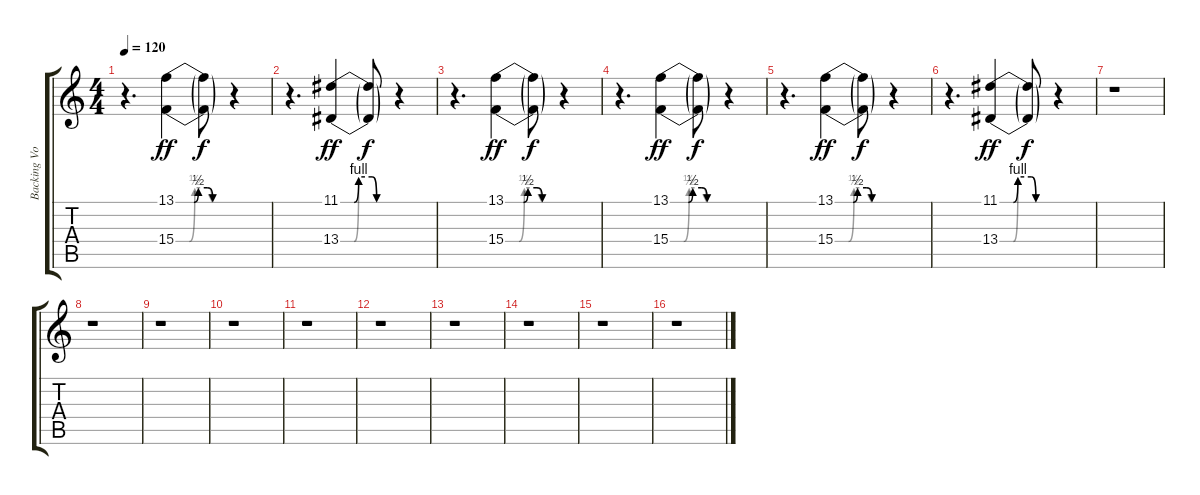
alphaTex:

\track ("Backing Vocals" "Backing Vo") {instrument pad4choir}
\staff {score tabs}
\tuning (E4 B3 G3 D3 A2 E2) {hide}
\ts (4 4)
\tempo 120
\clef g2
\ks c
r.4{d dy f} (13.1{be (custom 0 0 20 0 25 2 35 2 41 0 60 0)} 15.4{be (custom 0 0 15 0 21 2 35 2 40 0 60 0)}).4{dy ff} (13.1{t} 15.4{t}).8{dy f} r.4 |
r.4{d} (11.1{be (custom 0 0 15 0 20 4 35 4 40 0 60 0)} 13.4{be (custom 0 0 15 0 20 4 35 4 40 0 60 0)}).4{dy ff} (11.1{t} 13.4{t}).8{dy f} r.4 |
r.4{d} (13.1{be (custom 0 0 20 0 25 2 35 2 41 0 60 0)} 15.4{be (custom 0 0 15 0 21 2 35 2 40 0 60 0)}).4{dy ff} (13.1{t} 15.4{t}).8{dy f} r.4 |
r.4{d} (13.1{be (custom 0 0 20 0 25 2 35 2 41 0 60 0)} 15.4{be (custom 0 0 15 0 21 2 35 2 40 0 60 0)}).4{dy ff} (13.1{t} 15.4{t}).8{dy f} r.4 |
r.4{d} (13.1{be (custom 0 0 20 0 25 2 35 2 41 0 60 0)} 15.4{be (custom 0 0 15 0 21 2 35 2 40 0 60 0)}).4{dy ff} (13.1{t} 15.4{t}).8{dy f} r.4 |
r.4{d} (11.1{be (custom 0 0 15 0 20 4 35 4 40 0 60 0)} 13.4{be (custom 0 0 15 0 20 4 35 4 40 0 60 0)}).4{dy ff} (11.1{t} 13.4{t}).8{dy f} r.4 |
r.1 |
r.1 |
r.1 |
r.1 |
r.1 |
r.1 |
r.1 |
r.1 |
r.1 |
r.1
